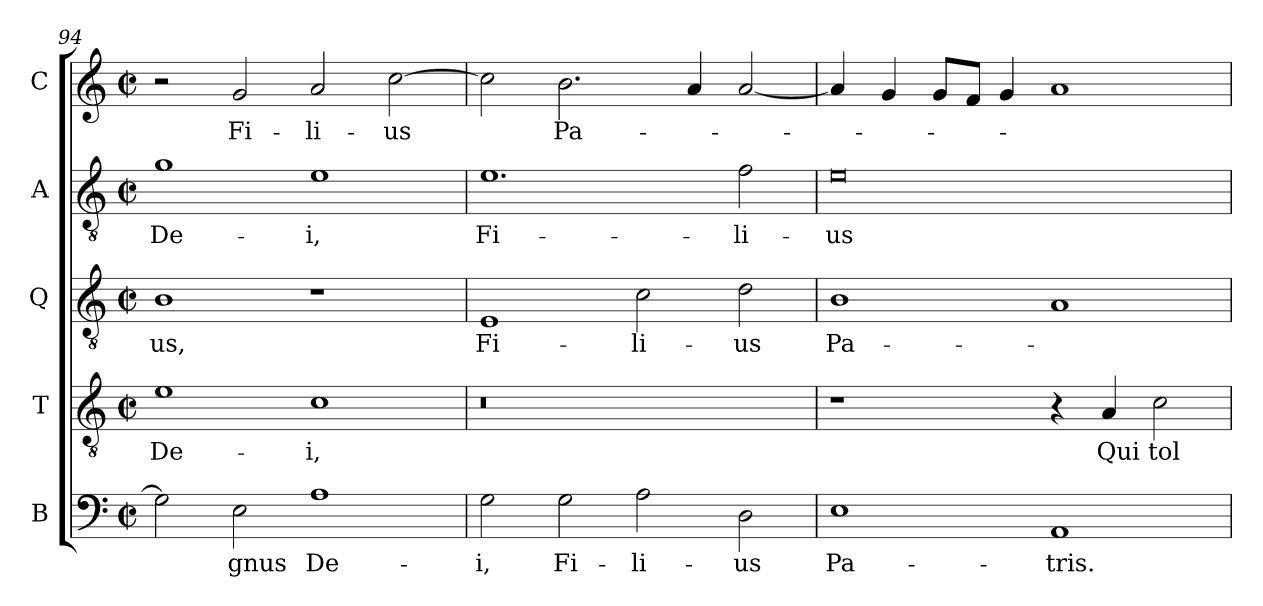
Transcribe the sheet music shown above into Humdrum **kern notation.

**kern	**text	**kern	**text	**kern	**text	**kern	**text	**kern	**text
*part5	*part5	*part4	*part4	*part3	*part3	*part2	*part2	*part1	*part1
*staff5	*staff5	*staff4	*staff4	*staff3	*staff3	*staff2	*staff2	*staff1	*staff1
*I"B	*	*I"T	*	*I"Q	*	*I"A	*	*I"C	*
*I'B	*	*I'T	*	*I'Q	*	*I'A	*	*I'C	*
*clefF4	*	*clefGv2	*	*clefGv2	*	*clefGv2	*	*clefG2	*
*M2/2	*	*M2/2	*	*M2/2	*	*M2/2	*	*M2/2	*
*met(c|)	*	*met(c|)	*	*met(c|)	*	*met(c|)	*	*met(c|)	*
=94	=94	=94	=94	=94	=94	=94	=94	=94	=94
!	!	!	!LO:LY:b:cj	!	!LO:LY:b:cj	!	!LO:LY:b:cj	!	!
2G\]	.	1e	De-	1B	-us,	1g	De-	2r	.
!	!LO:LY:b:cj	!	!	!	!	!	!	!	!LO:LY:b:cj
2E\	-gnus	.	.	.	.	.	.	2g/	Fi-
!	!LO:LY:b:cj	!	!LO:LY:b:rj	!	!	!	!LO:LY:b:rj	!	!LO:LY:b:cj
1A	De-	1c	-i,	1r	.	1e	-i,	2a/	-li-
!	!	!	!	!	!	!	!	!	!LO:LY:b:cj
.	.	.	.	.	.	.	.	[>2cc\	-us
=95	=95	=95	=95	=95	=95	=95	=95	=95	=95
!	!LO:LY:b:cj	!	!	!	!LO:LY:b:cj	!	!LO:LY:b:cj	!	!
2G\	-i,	0r	.	1E	Fi-	1.e	Fi-	2cc\]	.
!	!LO:LY:b:cj	!	!	!	!	!	!	!	!LO:LY:b:cj
2G\	Fi-	.	.	.	.	.	.	2.b\	Pa-
!	!LO:LY:b:cj	!	!	!	!LO:LY:b:cj	!	!	!	!
2A\	-li-	.	.	2c\	-li-	.	.	.	.
.	.	.	.	.	.	.	.	4a/	.
!	!LO:LY:b:cj	!	!	!	!LO:LY:b:cj	!	!LO:LY:b:cj	!	!
2D\	-us	.	.	2d\	-us	2f\	-li-	[<2a/	.
=96	=96	=96	=96	=96	=96	=96	=96	=96	=96
!	!LO:LY:b:cj	!	!	!	!LO:LY:b:cj	!	!LO:LY:b:cj	!	!
1E	Pa-	1r	.	1B	Pa-	0e	-us	4a/]	.
.	.	.	.	.	.	.	.	4g/	.
.	.	.	.	.	.	.	.	8g/L	.
.	.	.	.	.	.	.	.	8f/J	.
.	.	.	.	.	.	.	.	4g/	.
!	!LO:LY:b:cj	!	!	!	!	!	!	!	!
1AA	-tris.	4r	.	1A	.	.	.	1a	.
!	!	!	!LO:LY:b:cj	!	!	!	!	!	!
.	.	4A/	Qui	.	.	.	.	.	.
!	!	!	!LO:LY:b:cj	!	!	!	!	!	!
.	.	2c\	tol-	.	.	.	.	.	.
=	=	=	=	=	=	=	=	=	=
*-	*-	*-	*-	*-	*-	*-	*-	*-	*-
